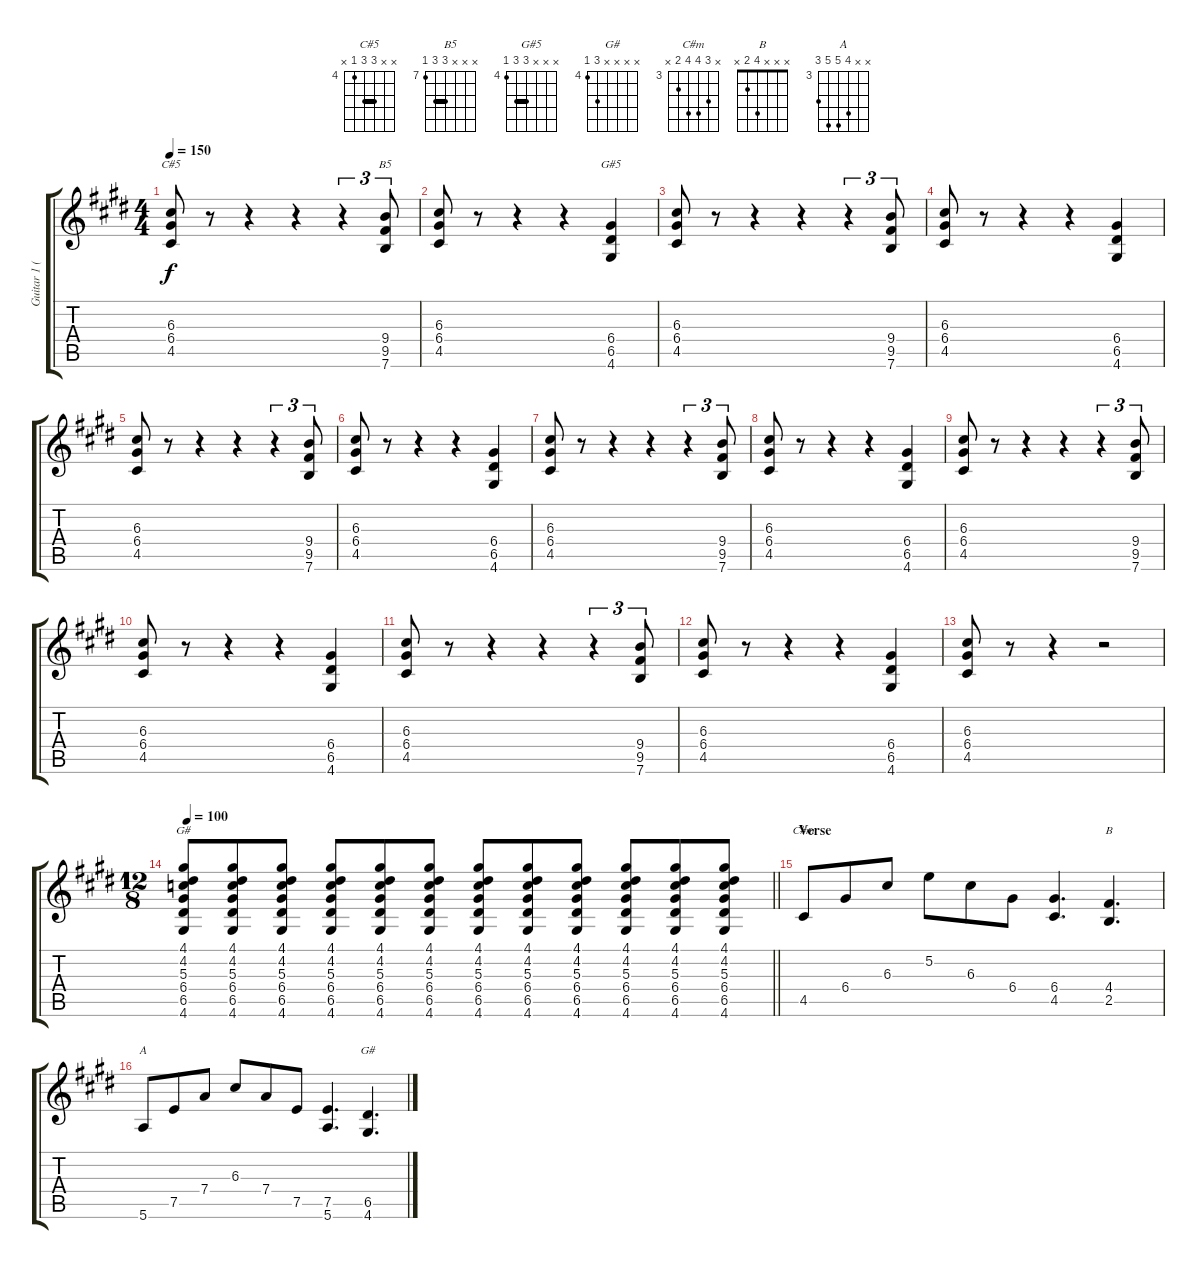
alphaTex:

\track ("Guitar 1 (Joe Perry)" "Guitar 1 (") {instrument overdrivenguitar}
\staff {score tabs}
\tuning (E4 B3 G3 D3 A2 E2) {hide}
\chord ("C#5" x x 6 6 4 x) {firstfret 4 barre 6}
\chord ("B5" x x x 9 9 7) {firstfret 7 barre 9}
\chord ("G#5" x x x 6 6 4) {firstfret 4 barre 6}
\chord ("G#" 4 4 5 6 6 4) {firstfret 4 barre 4}
\chord ("C#m" x 5 6 6 4 x) {firstfret 3}
\chord ("B" x x x 4 2 x)
\chord ("A" x x 6 7 7 5) {firstfret 3}
\chord ("G#" x x x x 6 4) {firstfret 4}
\ts (4 4)
\tempo 150
\clef g2
\ks c#minor
(6.3 6.4 4.5).8{ch "C#5" dy f} r.8 r.4 r.4 r.4{tu (3 2)} (9.4 9.5 7.6).8{tu (3 2) ch "B5"} |
(6.3 6.4 4.5).8 r.8 r.4 r.4 (6.4 6.5 4.6).4{ch "G#5"} |
(6.3 6.4 4.5).8 r.8 r.4 r.4 r.4{tu (3 2)} (9.4 9.5 7.6).8{tu (3 2)} |
(6.3 6.4 4.5).8 r.8 r.4 r.4 (6.4 6.5 4.6).4 |
(6.3 6.4 4.5).8 r.8 r.4 r.4 r.4{tu (3 2)} (9.4 9.5 7.6).8{tu (3 2)} |
(6.3 6.4 4.5).8 r.8 r.4 r.4 (6.4 6.5 4.6).4 |
(6.3 6.4 4.5).8 r.8 r.4 r.4 r.4{tu (3 2)} (9.4 9.5 7.6).8{tu (3 2)} |
(6.3 6.4 4.5).8 r.8 r.4 r.4 (6.4 6.5 4.6).4 |
(6.3 6.4 4.5).8 r.8 r.4 r.4 r.4{tu (3 2)} (9.4 9.5 7.6).8{tu (3 2)} |
(6.3 6.4 4.5).8 r.8 r.4 r.4 (6.4 6.5 4.6).4 |
(6.3 6.4 4.5).8 r.8 r.4 r.4 r.4{tu (3 2)} (9.4 9.5 7.6).8{tu (3 2)} |
(6.3 6.4 4.5).8 r.8 r.4 r.4 (6.4 6.5 4.6).4 |
(6.3 6.4 4.5).8 r.8 r.4 r.2 |
\ts (12 8)
\tempo 100
\barLineRight lightlight
(4.1 4.2 5.3 6.4 6.5 4.6).8{ch "G#"} (4.1 4.2 5.3 6.4 6.5 4.6).8 (4.1 4.2 5.3 6.4 6.5 4.6).8 (4.1 4.2 5.3 6.4 6.5 4.6).8 (4.1 4.2 5.3 6.4 6.5 4.6).8 (4.1 4.2 5.3 6.4 6.5 4.6).8 (4.1 4.2 5.3 6.4 6.5 4.6).8 (4.1 4.2 5.3 6.4 6.5 4.6).8 (4.1 4.2 5.3 6.4 6.5 4.6).8 (4.1 4.2 5.3 6.4 6.5 4.6).8 (4.1 4.2 5.3 6.4 6.5 4.6).8 (4.1 4.2 5.3 6.4 6.5 4.6).8 |
\section ("" "Verse")
4.5.8{ch "C#m"} 6.4.8 6.3.8 5.2.8 6.3.8 6.4.8 (6.4 4.5).4{d} (4.4 2.5).4{d ch "B"} |
5.6.8{ch "A"} 7.5.8 7.4.8 6.3.8 7.4.8 7.5.8 (7.5 5.6).4{d} (6.5 4.6).4{d ch "G#"}
